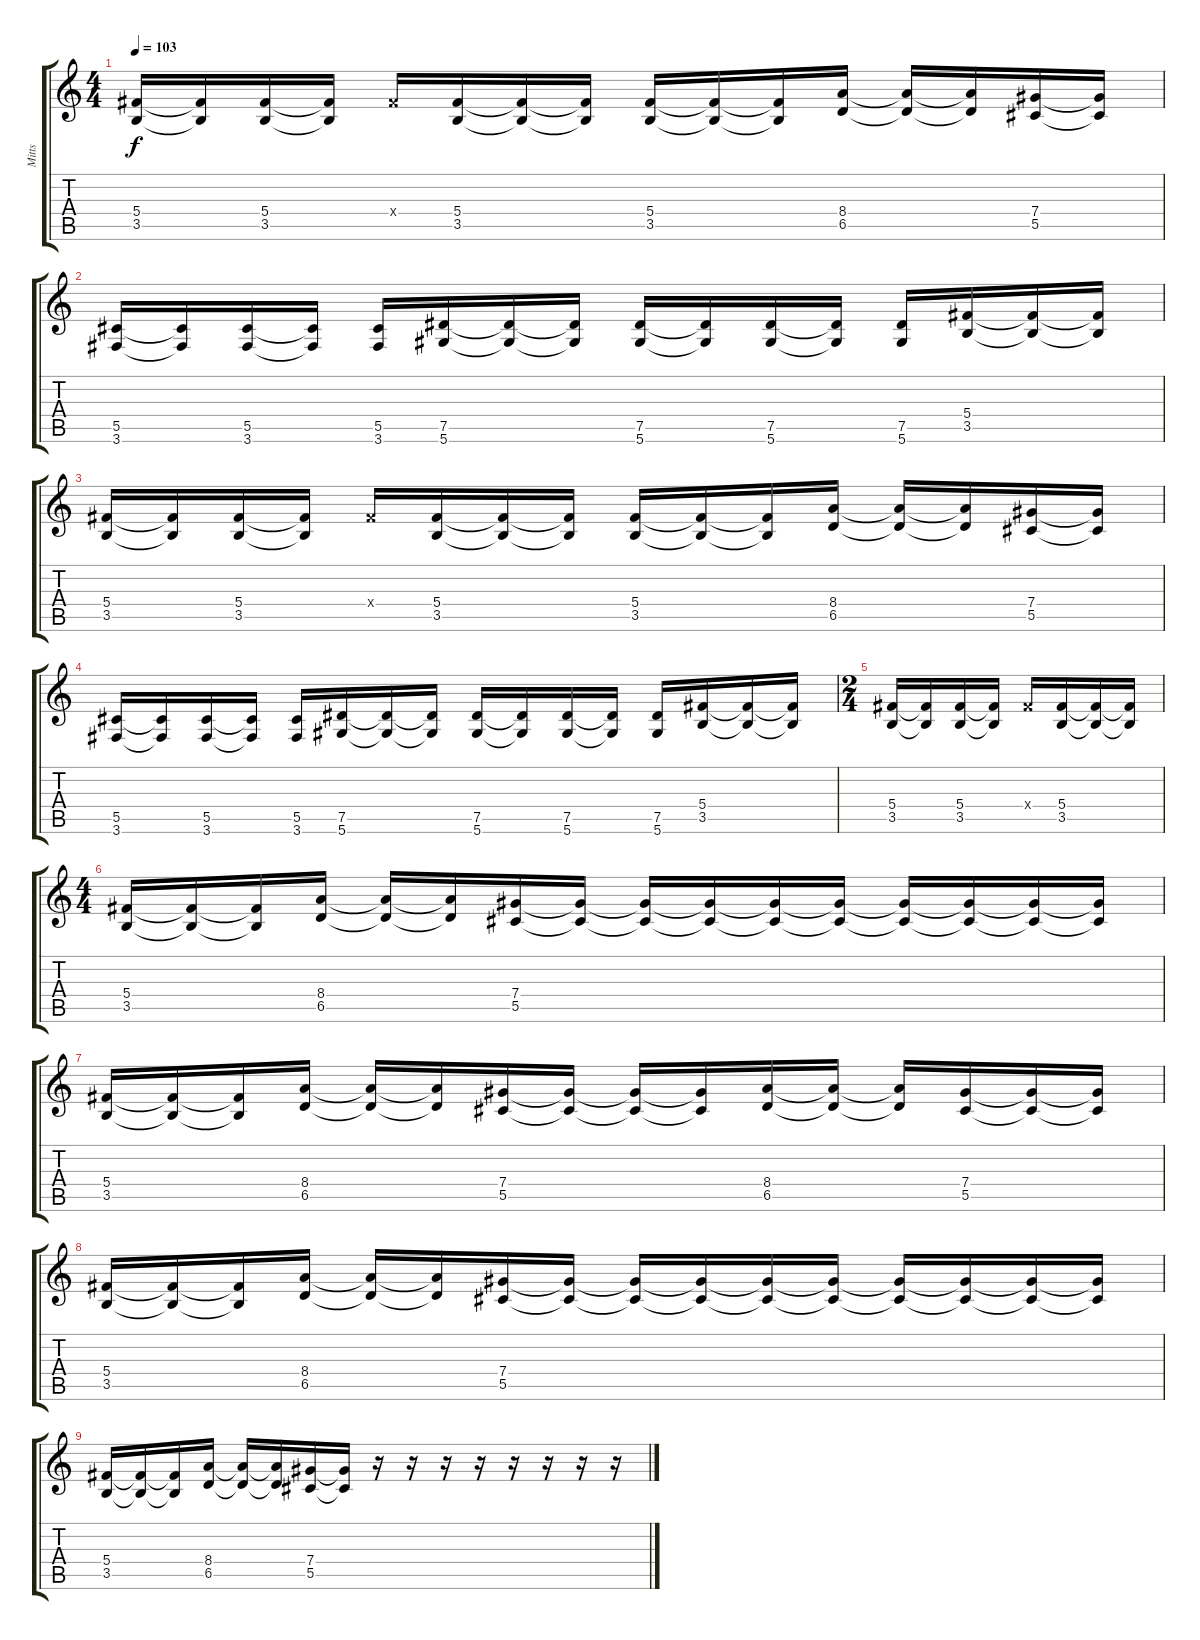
\track ("Mitts" "Mitts") {instrument distortionguitar}
\staff {score tabs}
\tuning (Eb4 Bb3 Gb3 Db3 Ab2 Eb2) {hide}
\ts (4 4)
\tempo 103
\clef g2
\ks c
(5.4 3.5).16{dy f} (5.4{t} 3.5{t}).16 (5.4 3.5).16 (5.4{t} 3.5{t}).16 5.4{x}.16 (5.4 3.5).16 (5.4{t} 3.5{t}).16 (5.4{t} 3.5{t}).16 (5.4 3.5).16 (5.4{t} 3.5{t}).16 (5.4{t} 3.5{t}).16 (8.4 6.5).16 (8.4{t} 6.5{t}).16 (8.4{t} 6.5{t}).16 (7.4 5.5).16 (7.4{t} 5.5{t}).16 |
(5.5 3.6).16 (5.5{t} 3.6{t}).16 (5.5 3.6).16 (5.5{t} 3.6{t}).16 (5.5 3.6).16 (7.5 5.6).16 (7.5{t} 5.6{t}).16 (7.5{t} 5.6{t}).16 (7.5 5.6).16 (7.5{t} 5.6{t}).16 (7.5 5.6).16 (7.5{t} 5.6{t}).16 (7.5 5.6).16 (5.4 3.5).16 (5.4{t} 3.5{t}).16 (5.4{t} 3.5{t}).16 |
(5.4 3.5).16 (5.4{t} 3.5{t}).16 (5.4 3.5).16 (5.4{t} 3.5{t}).16 5.4{x}.16 (5.4 3.5).16 (5.4{t} 3.5{t}).16 (5.4{t} 3.5{t}).16 (5.4 3.5).16 (5.4{t} 3.5{t}).16 (5.4{t} 3.5{t}).16 (8.4 6.5).16 (8.4{t} 6.5{t}).16 (8.4{t} 6.5{t}).16 (7.4 5.5).16 (7.4{t} 5.5{t}).16 |
(5.5 3.6).16 (5.5{t} 3.6{t}).16 (5.5 3.6).16 (5.5{t} 3.6{t}).16 (5.5 3.6).16 (7.5 5.6).16 (7.5{t} 5.6{t}).16 (7.5{t} 5.6{t}).16 (7.5 5.6).16 (7.5{t} 5.6{t}).16 (7.5 5.6).16 (7.5{t} 5.6{t}).16 (7.5 5.6).16 (5.4 3.5).16 (5.4{t} 3.5{t}).16 (5.4{t} 3.5{t}).16 |
\ts (2 4)
(5.4 3.5).16 (5.4{t} 3.5{t}).16 (5.4 3.5).16 (5.4{t} 3.5{t}).16 5.4{x}.16 (5.4 3.5).16 (5.4{t} 3.5{t}).16 (5.4{t} 3.5{t}).16 |
\ts (4 4)
(5.4 3.5).16 (5.4{t} 3.5{t}).16 (5.4{t} 3.5{t}).16 (8.4 6.5).16 (8.4{t} 6.5{t}).16 (8.4{t} 6.5{t}).16 (7.4 5.5).16 (7.4{t} 5.5{t}).16 (7.4{t} 5.5{t}).16 (7.4{t} 5.5{t}).16 (7.4{t} 5.5{t}).16 (7.4{t} 5.5{t}).16 (7.4{t} 5.5{t}).16 (7.4{t} 5.5{t}).16 (7.4{t} 5.5{t}).16 (7.4{t} 5.5{t}).16 |
(5.4 3.5).16 (5.4{t} 3.5{t}).16 (5.4{t} 3.5{t}).16 (8.4 6.5).16 (8.4{t} 6.5{t}).16 (8.4{t} 6.5{t}).16 (7.4 5.5).16 (7.4{t} 5.5{t}).16 (7.4{t} 5.5{t}).16 (7.4{t} 5.5{t}).16 (8.4 6.5).16 (8.4{t} 6.5{t}).16 (8.4{t} 6.5{t}).16 (7.4 5.5).16 (7.4{t} 5.5{t}).16 (7.4{t} 5.5{t}).16 |
(5.4 3.5).16 (5.4{t} 3.5{t}).16 (5.4{t} 3.5{t}).16 (8.4 6.5).16 (8.4{t} 6.5{t}).16 (8.4{t} 6.5{t}).16 (7.4 5.5).16 (7.4{t} 5.5{t}).16 (7.4{t} 5.5{t}).16 (7.4{t} 5.5{t}).16 (7.4{t} 5.5{t}).16 (7.4{t} 5.5{t}).16 (7.4{t} 5.5{t}).16 (7.4{t} 5.5{t}).16 (7.4{t} 5.5{t}).16 (7.4{t} 5.5{t}).16 |
(5.4 3.5).16 (5.4{t} 3.5{t}).16 (5.4{t} 3.5{t}).16 (8.4 6.5).16 (8.4{t} 6.5{t}).16 (8.4{t} 6.5{t}).16 (7.4 5.5).16 (7.4{t} 5.5{t}).16 r.16 r.16 r.16 r.16 r.16 r.16 r.16 r.16
